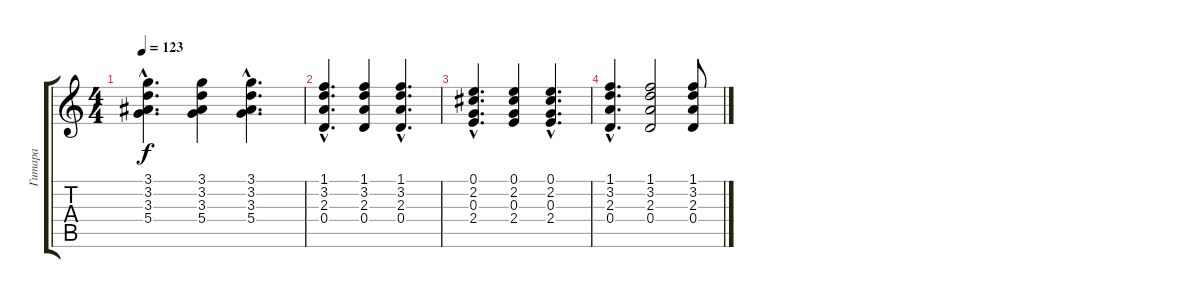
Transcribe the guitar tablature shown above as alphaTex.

\track ("Гитара" "Гитара") {instrument acousticguitarsteel}
\staff {score tabs}
\tuning (E4 B3 G3 D3 A2 E2) {hide}
\ts (4 4)
\tempo 123
\clef g2
\ks c
(3.1{hac} 3.2{hac} 3.3{hac} 5.4{hac}).4{d dy f} (3.1 3.2 3.3 5.4).4 (3.1{hac} 3.2{hac} 3.3{hac} 5.4{hac}).4{d} |
(1.1{hac} 3.2{hac} 2.3{hac} 0.4{hac}).4{d} (1.1 3.2 2.3 0.4).4 (1.1{hac} 3.2{hac} 2.3{hac} 0.4{hac}).4{d} |
(0.1{hac} 2.2{hac} 0.3{hac} 2.4{hac}).4{d} (0.1 2.2 0.3 2.4).4 (0.1{hac} 2.2{hac} 0.3{hac} 2.4{hac}).4{d} |
(1.1{hac} 3.2{hac} 2.3{hac} 0.4{hac}).4{d} (1.1 3.2 2.3 0.4).2 (1.1 3.2 2.3 0.4).8
